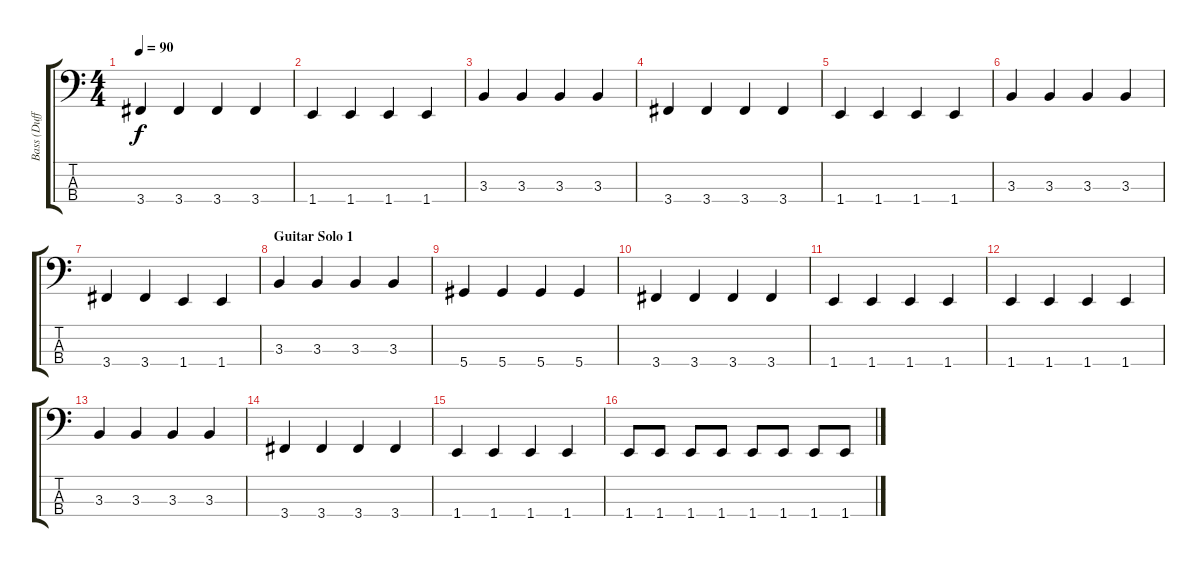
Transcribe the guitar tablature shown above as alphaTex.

\track ("Bass (Duff)" "Bass (Duff") {instrument electricbasspick}
\staff {score tabs}
\tuning (Gb2 Db2 Ab1 Eb1) {hide}
\ts (4 4)
\tempo 90
\clef f4
\ks c
3.4.4{dy f} 3.4.4 3.4.4 3.4.4 |
1.4.4 1.4.4 1.4.4 1.4.4 |
3.3.4 3.3.4 3.3.4 3.3.4 |
3.4.4 3.4.4 3.4.4 3.4.4 |
1.4.4 1.4.4 1.4.4 1.4.4 |
3.3.4 3.3.4 3.3.4 3.3.4 |
3.4.4 3.4.4 1.4.4 1.4.4 |
\section ("" "Guitar Solo 1")
3.3.4 3.3.4 3.3.4 3.3.4 |
5.4.4 5.4.4 5.4.4 5.4.4 |
3.4.4 3.4.4 3.4.4 3.4.4 |
1.4.4 1.4.4 1.4.4 1.4.4 |
1.4.4 1.4.4 1.4.4 1.4.4 |
3.3.4 3.3.4 3.3.4 3.3.4 |
3.4.4 3.4.4 3.4.4 3.4.4 |
1.4.4 1.4.4 1.4.4 1.4.4 |
1.4.8 1.4.8 1.4.8 1.4.8 1.4.8 1.4.8 1.4.8 1.4.8
